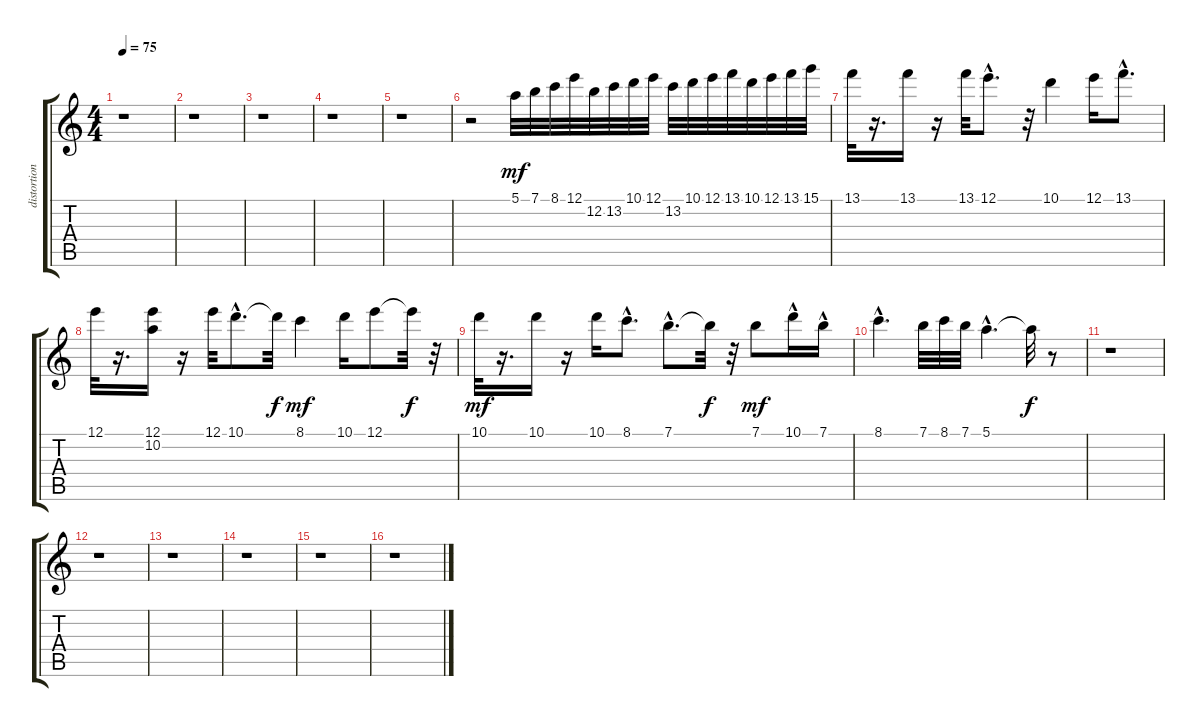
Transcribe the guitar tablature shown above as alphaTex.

\track ("distortion guitar" "distortion") {instrument distortionguitar}
\staff {score tabs}
\tuning (E4 B3 G3 D3 A2 E2) {hide}
\ts (4 4)
\tempo 75
\clef g2
\ks c
r.1{dy mf instrument distortionguitar} |
r.1 |
r.1 |
r.1 |
r.1 |
r.2 5.1.32 7.1.32 8.1.32 12.1.32 12.2.32 13.2.32 10.1.32 12.1.32 13.2.32 10.1.32 12.1.32 13.1.32 10.1.32 12.1.32 13.1.32 15.1.32 |
13.1.32 r.16{d} 13.1.16 r.16 13.1.32 12.1{hac}.8{d} r.32 10.1.4 12.1.16 13.1{hac}.8{d} |
12.1.32 r.16{d} (12.1 10.2).16 r.16 12.1.32 10.1{hac}.8{d} 10.1{t}.32{dy f} 8.1.4{dy mf} 10.1.16 12.1.8 12.1{t}.32{dy f} r.32 |
10.1.32{dy mf} r.16{d} 10.1.16 r.16 10.1.16 8.1{hac}.8{d} 7.1{hac}.8{d} 7.1{t}.32{dy f} r.32 7.1.8{dy mf} 10.1{hac}.16 7.1{hac}.16 |
8.1{hac}.4{d} 7.1.32 8.1.32 7.1.32 5.1{hac}.4{d} 5.1{t}.32{dy f} r.8 |
r.1 |
r.1 |
r.1 |
r.1 |
r.1 |
r.1
